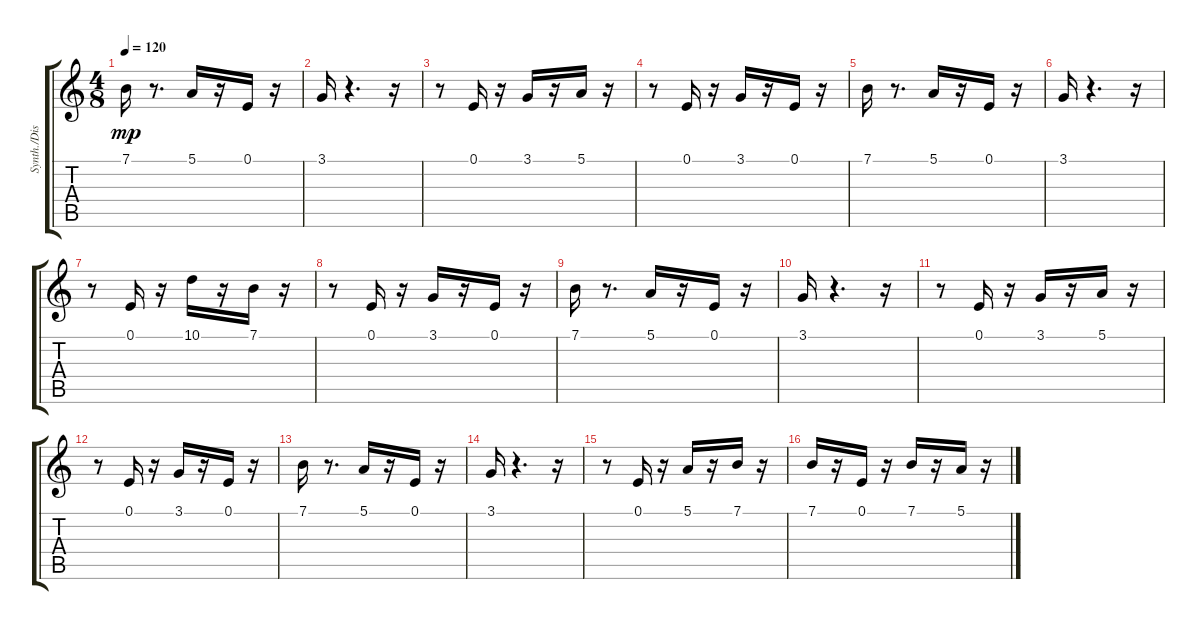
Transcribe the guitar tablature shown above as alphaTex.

\track ("Synth./Dist." "Synth./Dis") {instrument lead3calliope}
\staff {score tabs}
\tuning (E4 B3 G3 D3 A2 E2) {hide}
\ts (4 8)
\tempo 120
\clef g2
\ks c
7.1.16{dy mp} r.8{d} 5.1.16 r.16 0.1.16 r.16 |
3.1.16 r.4{d} r.16 |
r.8 0.1.16 r.16 3.1.16 r.16 5.1.16 r.16 |
r.8 0.1.16 r.16 3.1.16 r.16 0.1.16 r.16 |
7.1.16 r.8{d} 5.1.16 r.16 0.1.16 r.16 |
3.1.16 r.4{d} r.16 |
r.8 0.1.16 r.16 10.1.16 r.16 7.1.16 r.16 |
r.8 0.1.16 r.16 3.1.16 r.16 0.1.16 r.16 |
7.1.16 r.8{d} 5.1.16 r.16 0.1.16 r.16 |
3.1.16 r.4{d} r.16 |
r.8 0.1.16 r.16 3.1.16 r.16 5.1.16 r.16 |
r.8 0.1.16 r.16 3.1.16 r.16 0.1.16 r.16 |
7.1.16 r.8{d} 5.1.16 r.16 0.1.16 r.16 |
3.1.16 r.4{d} r.16 |
r.8 0.1.16 r.16 5.1.16 r.16 7.1.16 r.16 |
7.1.16 r.16 0.1.16 r.16 7.1.16 r.16 5.1.16 r.16
